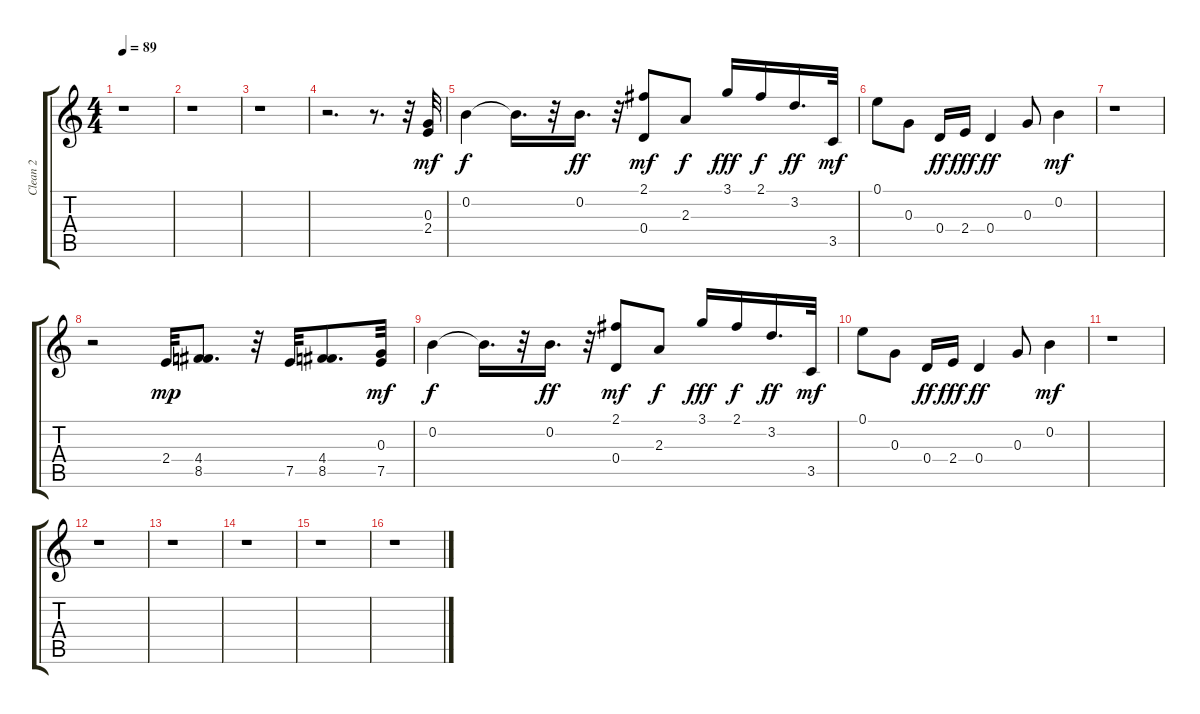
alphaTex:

\track ("Clean 2" "Clean 2") {instrument acousticguitarsteel}
\staff {score tabs}
\tuning (E4 B3 G3 D3 A2 E2) {hide}
\ts (4 4)
\tempo 89
\clef g2
\ks c
r.1{dy mf} |
r.1 |
r.1 |
r.2{d} r.8{d} r.32 (0.3 2.4).32 |
0.2.4{dy f} 0.2{t}.16{d} r.32 0.2.16{d dy ff} r.32 (2.1 0.4).8{dy mf} 2.3.8{dy f} 3.1.16{dy fff} 2.1.16{dy f} 3.2.16{d dy ff} 3.5.32{dy mf} |
0.1.8 0.3.8 0.4.16{dy ff} 2.4.16{dy fff} 0.4.4{dy ff} 0.3.8 0.2.4{dy mf} |
r.1 |
r.2 2.4.32{dy mp} (4.4 8.5).8{d} r.32 7.5.32 (4.4 8.5).8{d} (0.3 7.5).32{dy mf} |
0.2.4{dy f} 0.2{t}.16{d} r.32 0.2.16{d dy ff} r.32 (2.1 0.4).8{dy mf} 2.3.8{dy f} 3.1.16{dy fff} 2.1.16{dy f} 3.2.16{d dy ff} 3.5.32{dy mf} |
0.1.8 0.3.8 0.4.16{dy ff} 2.4.16{dy fff} 0.4.4{dy ff} 0.3.8 0.2.4{dy mf} |
r.1 |
r.1 |
r.1 |
r.1 |
r.1 |
r.1
